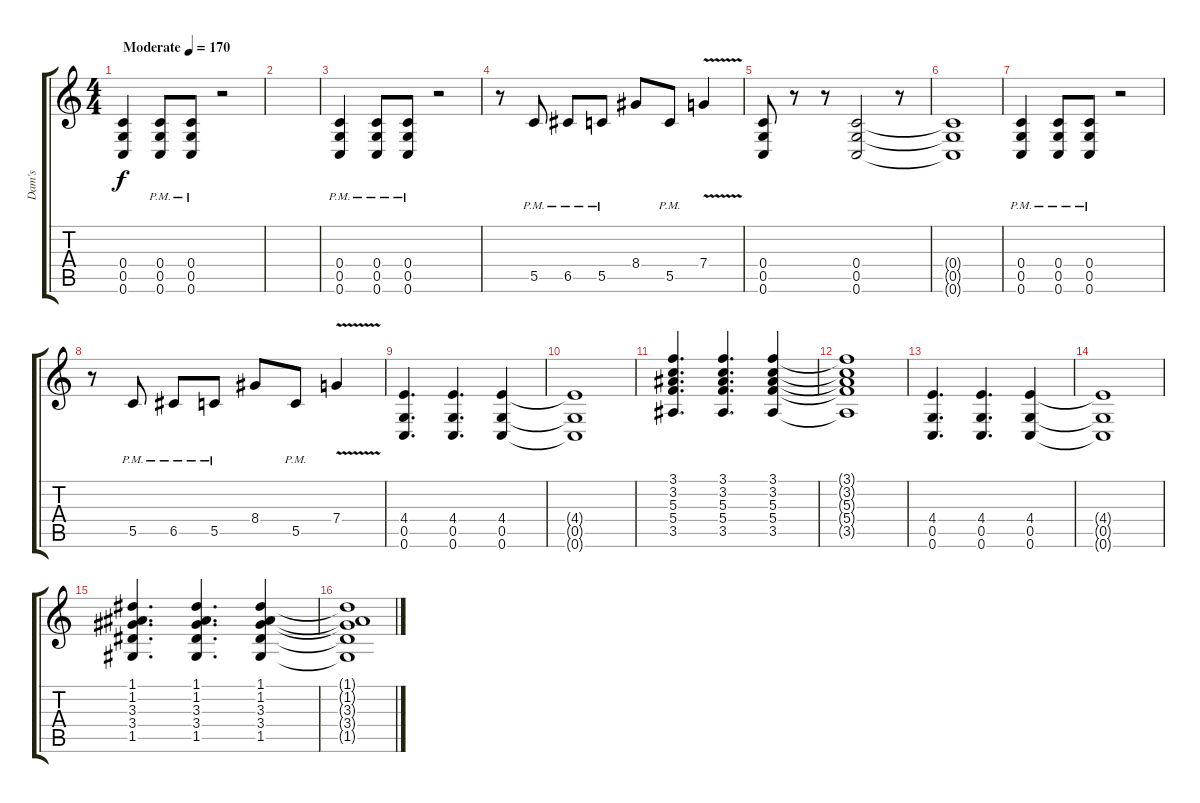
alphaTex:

\track ("Dam's" "Dam's") {instrument distortionguitar}
\staff {score tabs}
\tuning (D4 A3 F3 C3 G2 C2) {hide}
\ts (4 4)
\tempo (170 "Moderate")
\clef g2
\ks c
(0.4 0.5 0.6).4{dy f instrument distortionguitar} (0.4{pm} 0.5{pm} 0.6{pm}).8 (0.4{pm} 0.5{pm} 0.6{pm}).8 r.2 |
|
(0.4{pm} 0.5{pm} 0.6{pm}).4 (0.4{pm} 0.5{pm} 0.6{pm}).8 (0.4{pm} 0.5{pm} 0.6{pm}).8 r.2 |
r.8 5.5{pm}.8 6.5{pm}.8 5.5{pm}.8 8.4.8 5.5{pm}.8 7.4{v}.4 |
(0.4 0.5 0.6).8 r.8 r.8 (0.4 0.5 0.6).2 r.8 |
(0.4{t} 0.5{t} 0.6{t}).1 |
(0.4{pm} 0.5{pm} 0.6{pm}).4 (0.4{pm} 0.5{pm} 0.6{pm}).8 (0.4{pm} 0.5{pm} 0.6{pm}).8 r.2 |
r.8 5.5{pm}.8 6.5{pm}.8 5.5{pm}.8 8.4.8 5.5{pm}.8 7.4{v}.4 |
(4.4 0.5 0.6).4{d} (4.4 0.5 0.6).4{d} (4.4 0.5 0.6).4 |
(4.4{t} 0.5{t} 0.6{t}).1 |
(3.1 3.2 5.3 5.4 3.5).4{d} (3.1 3.2 5.3 5.4 3.5).4{d} (3.1 3.2 5.3 5.4 3.5).4 |
(3.1{t} 3.2{t} 5.3{t} 5.4{t} 3.5{t}).1 |
(4.4 0.5 0.6).4{d} (4.4 0.5 0.6).4{d} (4.4 0.5 0.6).4 |
(4.4{t} 0.5{t} 0.6{t}).1 |
(1.1 1.2 3.3 3.4 1.5).4{d} (1.1 1.2 3.3 3.4 1.5).4{d} (1.1 1.2 3.3 3.4 1.5).4 |
(1.1{t} 1.2{t} 3.3{t} 3.4{t} 1.5{t}).1
